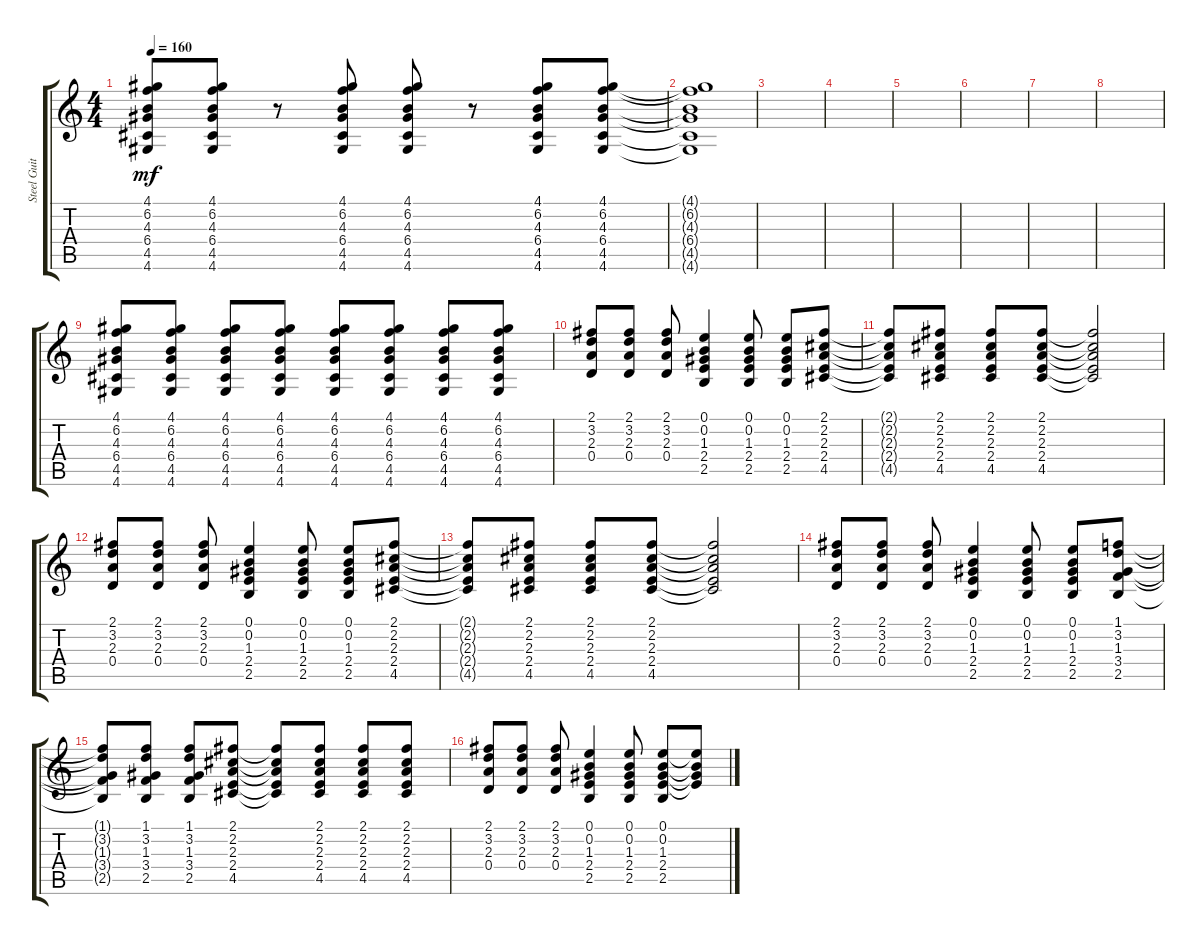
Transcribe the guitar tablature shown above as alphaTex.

\track ("Steel Guitar" "Steel Guit") {instrument acousticguitarsteel}
\staff {score tabs}
\tuning (E4 B3 G3 D3 A2 E2) {hide}
\ts (4 4)
\tempo 160
\clef g2
\ks c
(4.1 6.2 4.3 6.4 4.5 4.6).8{dy mf} (4.1 6.2 4.3 6.4 4.5 4.6).8 r.8 (4.1 6.2 4.3 6.4 4.5 4.6).8 (4.1 6.2 4.3 6.4 4.5 4.6).8 r.8 (4.1 6.2 4.3 6.4 4.5 4.6).8 (4.1 6.2 4.3 6.4 4.5 4.6).8 |
(4.1{t} 6.2{t} 4.3{t} 6.4{t} 4.5{t} 4.6{t}).1 |
|
|
|
|
|
|
(4.1 6.2 4.3 6.4 4.5 4.6).8 (4.1 6.2 4.3 6.4 4.5 4.6).8 (4.1 6.2 4.3 6.4 4.5 4.6).8 (4.1 6.2 4.3 6.4 4.5 4.6).8 (4.1 6.2 4.3 6.4 4.5 4.6).8 (4.1 6.2 4.3 6.4 4.5 4.6).8 (4.1 6.2 4.3 6.4 4.5 4.6).8 (4.1 6.2 4.3 6.4 4.5 4.6).8 |
(2.1 3.2 2.3 0.4).8 (2.1 3.2 2.3 0.4).8 (2.1 3.2 2.3 0.4).8 (0.1 0.2 1.3 2.4 2.5).4 (0.1 0.2 1.3 2.4 2.5).8 (0.1 0.2 1.3 2.4 2.5).8 (2.1 2.2 2.3 2.4 4.5).8 |
(2.1{t} 2.2{t} 2.3{t} 2.4{t} 4.5{t}).8 (2.1 2.2 2.3 2.4 4.5).8 (2.1 2.2 2.3 2.4 4.5).8 (2.1 2.2 2.3 2.4 4.5).8 (2.1{t} 2.2{t} 2.3{t} 2.4{t} 4.5{t}).2 |
(2.1 3.2 2.3 0.4).8 (2.1 3.2 2.3 0.4).8 (2.1 3.2 2.3 0.4).8 (0.1 0.2 1.3 2.4 2.5).4 (0.1 0.2 1.3 2.4 2.5).8 (0.1 0.2 1.3 2.4 2.5).8 (2.1 2.2 2.3 2.4 4.5).8 |
(2.1{t} 2.2{t} 2.3{t} 2.4{t} 4.5{t}).8 (2.1 2.2 2.3 2.4 4.5).8 (2.1 2.2 2.3 2.4 4.5).8 (2.1 2.2 2.3 2.4 4.5).8 (2.1{t} 2.2{t} 2.3{t} 2.4{t} 4.5{t}).2 |
(2.1 3.2 2.3 0.4).8 (2.1 3.2 2.3 0.4).8 (2.1 3.2 2.3 0.4).8 (0.1 0.2 1.3 2.4 2.5).4 (0.1 0.2 1.3 2.4 2.5).8 (0.1 0.2 1.3 2.4 2.5).8 (1.1 3.2 1.3 3.4 2.5).8 |
(1.1{t} 3.2{t} 1.3{t} 3.4{t} 2.5{t}).8 (1.1 3.2 1.3 3.4 2.5).8 (1.1 3.2 1.3 3.4 2.5).8 (2.1 2.2 2.3 2.4 4.5).8 (2.1{t} 2.2{t} 2.3{t} 2.4{t} 4.5{t}).8 (2.1 2.2 2.3 2.4 4.5).8 (2.1 2.2 2.3 2.4 4.5).8 (2.1 2.2 2.3 2.4 4.5).8 |
(2.1 3.2 2.3 0.4).8 (2.1 3.2 2.3 0.4).8 (2.1 3.2 2.3 0.4).8 (0.1 0.2 1.3 2.4 2.5).4 (0.1 0.2 1.3 2.4 2.5).8 (0.1 0.2 1.3 2.4 2.5).8 (0.1{t} 0.2{t} 1.3{t} 2.4{t}).8
